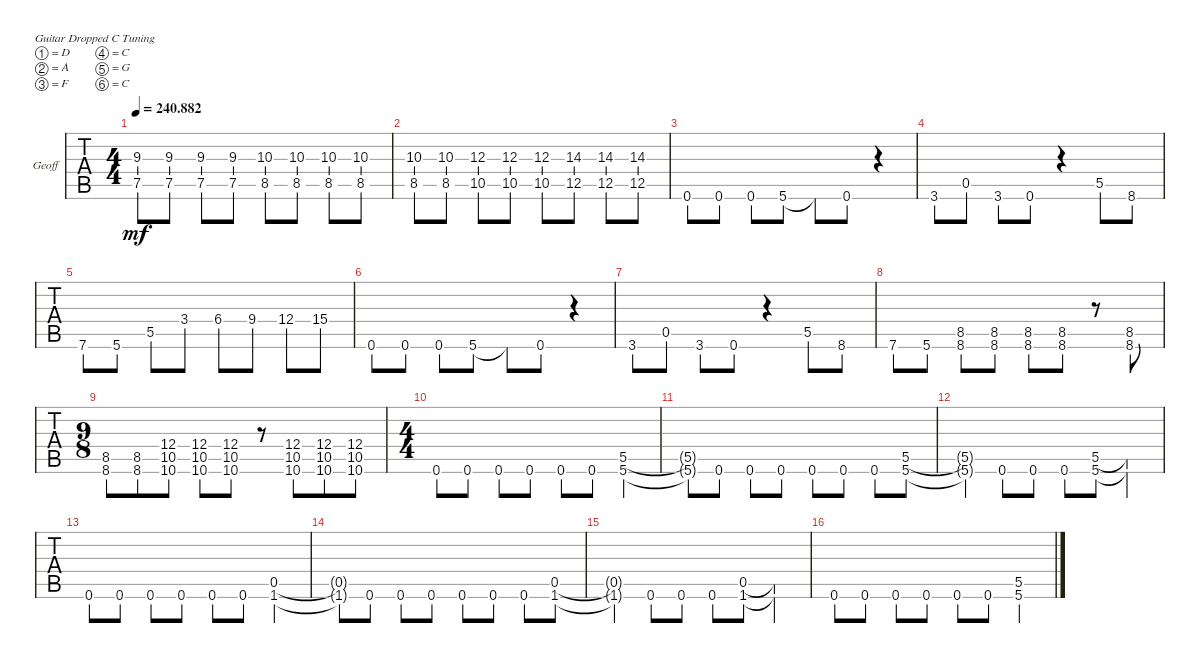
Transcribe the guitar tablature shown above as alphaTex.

\bracketExtendMode groupsimilarinstruments
\firstSystemTrackNameOrientation horizontal
\otherSystemsTrackNameOrientation horizontal
\track ("GeoFuck" "Geoff") {instrument acousticgrandpiano}
\staff {tabs}
\tuning (D4 A3 F3 C3 G2 C2)
\displaytranspose 12
\ts (4 4)
\tempo
240.882
\accidentals auto
\clef g2
\ottava regular
\simile none
\ks c
(9.3 7.5).8{dy mf} (9.3 7.5).8 (9.3 7.5).8 (9.3 7.5).8 (10.3 8.5).8 (10.3 8.5).8 (10.3 8.5).8 (10.3 8.5).8 |
(10.3 8.5).8 (10.3 8.5).8 (12.3 10.5).8 (12.3 10.5).8 (12.3 10.5).8 (14.3 12.5).8 (14.3 12.5).8 (14.3 12.5).8 |
0.6.8 0.6.8 0.6.8 5.6.8 5.6{t}.8 0.6.8 r.4 |
3.6.8 0.5.8 3.6.8 0.6.8 r.4 5.5.8 8.6.8 |
7.6.8 5.6.8 5.5.8 3.4.8 6.4.8 9.4.8 12.4.8 15.4.8 |
0.6.8 0.6.8 0.6.8 5.6.8 5.6{t}.8 0.6.8 r.4 |
3.6.8 0.5.8 3.6.8 0.6.8 r.4 5.5.8 8.6.8 |
7.6.8 5.6.8 (8.5 8.6).8 (8.5 8.6).8 (8.5 8.6).8 (8.5 8.6).8 r.8 (8.5 8.6).8 |
\ts (9 8)
(8.6 8.5).8 (8.6 8.5).8 (10.6 10.5 12.4).8 (10.6 10.5 12.4).8 (10.6 10.5 12.4).8 r.8 (10.6 10.5 12.4).8 (10.6 10.5 12.4).8 (10.6 10.5 12.4).8 |
\ts (4 4)
0.6.8 0.6.8 0.6.8 0.6.8 0.6.8 0.6.8 (5.5 5.6).4 |
(5.5{t} 5.6{t}).8 0.6.8 0.6.8 0.6.8 0.6.8 0.6.8 0.6.8 (5.5 5.6).8 |
(5.5{t} 5.6{t}).4 0.6.8 0.6.8 0.6.8 (5.5 5.6).8 (5.5{t} 5.6{t}).4 |
0.6.8 0.6.8 0.6.8 0.6.8 0.6.8 0.6.8 (0.5 1.6).4 |
(0.5{t} 1.6{t}).8 0.6.8 0.6.8 0.6.8 0.6.8 0.6.8 0.6.8 (0.5 1.6).8 |
(0.5{t} 1.6{t}).4 0.6.8 0.6.8 0.6.8 (0.5 1.6).8 (0.5{t} 1.6{t}).4 |
0.6.8 0.6.8 0.6.8 0.6.8 0.6.8 0.6.8 (5.5 5.6).4
